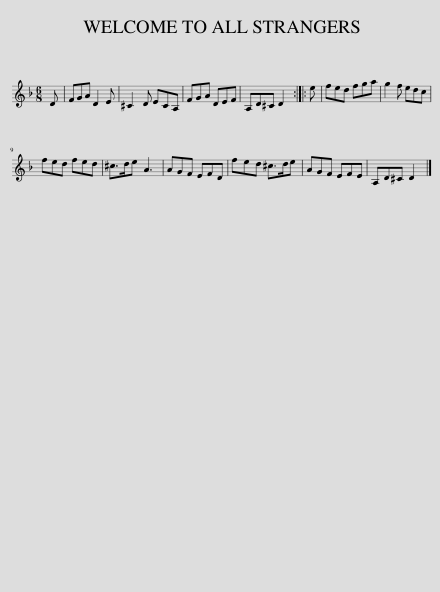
X:1
L:1/8
M:6/8
I:linebreak $
K:Dmin
V:1 treble
V:1
 D | FGA D2 E | ^C2 D ECA, | FGA DEF | A,D^C D2 :: %5
 e | fed fga | g2 f edc |$ fed fed | ^c>de A3 | %10
 AGF EFD | fed ^c>de | AGF EFE | A,D^C D2 |] %14
